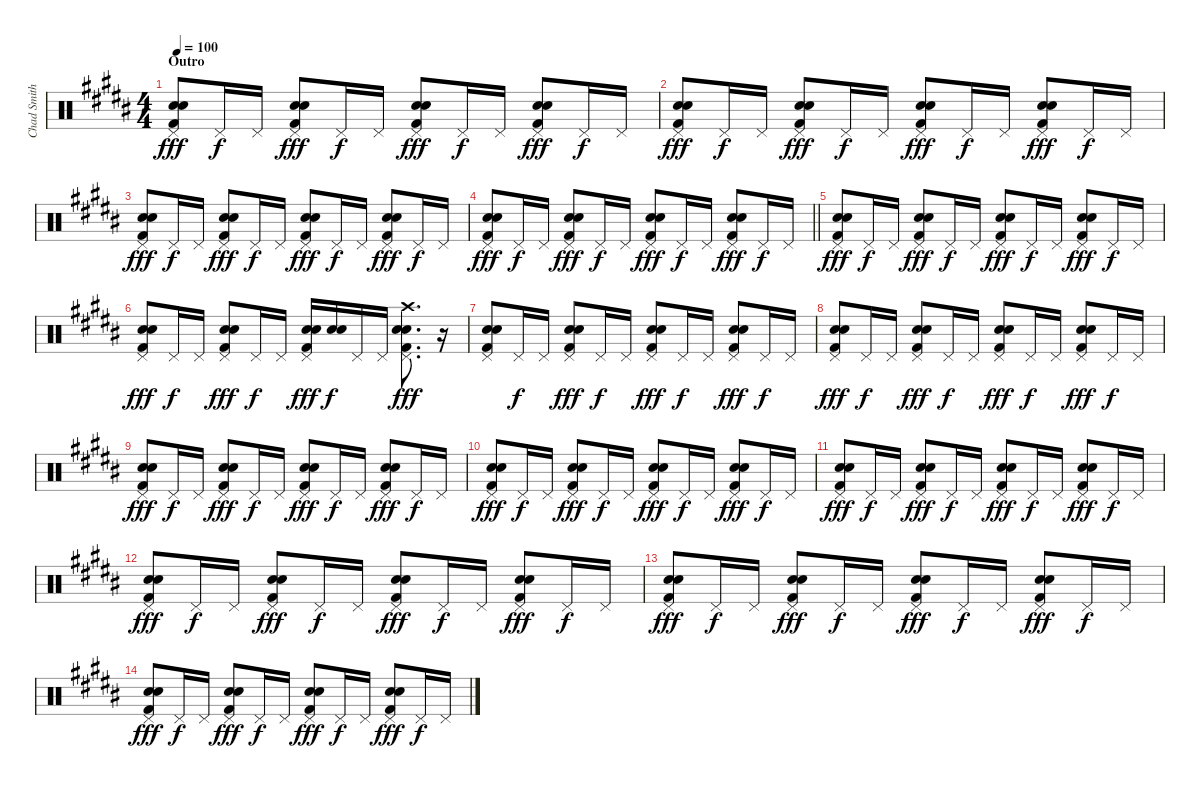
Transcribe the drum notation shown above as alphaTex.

\track ("Chad Smith (Drums)" "Chad Smith") {instrument percussion}
\staff {score}
\articulation defaults
\ts (4 4)
\section ("" "Outro")
\tempo 100
\clef neutral
\ks b
("Pedal Hi-Hat (hit)" "Snare (hit) 2" "Electric Snare (hit)" "Kick (hit) 2").8{dy fff} "Pedal Hi-Hat (hit)".16{dy f} "Pedal Hi-Hat (hit)".16 ("Pedal Hi-Hat (hit)" "Snare (hit) 2" "Electric Snare (hit)" "Kick (hit) 2").8{dy fff} "Pedal Hi-Hat (hit)".16{dy f} "Pedal Hi-Hat (hit)".16 ("Pedal Hi-Hat (hit)" "Snare (hit) 2" "Electric Snare (hit)" "Kick (hit) 2").8{dy fff} "Pedal Hi-Hat (hit)".16{dy f} "Pedal Hi-Hat (hit)".16 ("Pedal Hi-Hat (hit)" "Snare (hit) 2" "Electric Snare (hit)" "Kick (hit) 2").8{dy fff} "Pedal Hi-Hat (hit)".16{dy f} "Pedal Hi-Hat (hit)".16 |
("Pedal Hi-Hat (hit)" "Snare (hit) 2" "Electric Snare (hit)" "Kick (hit) 2").8{dy fff} "Pedal Hi-Hat (hit)".16{dy f} "Pedal Hi-Hat (hit)".16 ("Pedal Hi-Hat (hit)" "Snare (hit) 2" "Electric Snare (hit)" "Kick (hit) 2").8{dy fff} "Pedal Hi-Hat (hit)".16{dy f} "Pedal Hi-Hat (hit)".16 ("Pedal Hi-Hat (hit)" "Snare (hit) 2" "Electric Snare (hit)" "Kick (hit) 2").8{dy fff} "Pedal Hi-Hat (hit)".16{dy f} "Pedal Hi-Hat (hit)".16 ("Pedal Hi-Hat (hit)" "Snare (hit) 2" "Electric Snare (hit)" "Kick (hit) 2").8{dy fff} "Pedal Hi-Hat (hit)".16{dy f} "Pedal Hi-Hat (hit)".16 |
("Pedal Hi-Hat (hit)" "Snare (hit) 2" "Electric Snare (hit)" "Kick (hit) 2").8{dy fff} "Pedal Hi-Hat (hit)".16{dy f} "Pedal Hi-Hat (hit)".16 ("Pedal Hi-Hat (hit)" "Snare (hit) 2" "Electric Snare (hit)" "Kick (hit) 2").8{dy fff} "Pedal Hi-Hat (hit)".16{dy f} "Pedal Hi-Hat (hit)".16 ("Pedal Hi-Hat (hit)" "Snare (hit) 2" "Electric Snare (hit)" "Kick (hit) 2").8{dy fff} "Pedal Hi-Hat (hit)".16{dy f} "Pedal Hi-Hat (hit)".16 ("Pedal Hi-Hat (hit)" "Snare (hit) 2" "Electric Snare (hit)" "Kick (hit) 2").8{dy fff} "Pedal Hi-Hat (hit)".16{dy f} "Pedal Hi-Hat (hit)".16 |
\barLineRight lightlight
("Pedal Hi-Hat (hit)" "Snare (hit) 2" "Electric Snare (hit)" "Kick (hit) 2").8{dy fff} "Pedal Hi-Hat (hit)".16{dy f} "Pedal Hi-Hat (hit)".16 ("Pedal Hi-Hat (hit)" "Snare (hit) 2" "Electric Snare (hit)" "Kick (hit) 2").8{dy fff} "Pedal Hi-Hat (hit)".16{dy f} "Pedal Hi-Hat (hit)".16 ("Pedal Hi-Hat (hit)" "Snare (hit) 2" "Electric Snare (hit)" "Kick (hit) 2").8{dy fff} "Pedal Hi-Hat (hit)".16{dy f} "Pedal Hi-Hat (hit)".16 ("Pedal Hi-Hat (hit)" "Snare (hit) 2" "Electric Snare (hit)" "Kick (hit) 2").8{dy fff} "Pedal Hi-Hat (hit)".16{dy f} "Pedal Hi-Hat (hit)".16 |
("Pedal Hi-Hat (hit)" "Snare (hit) 2" "Electric Snare (hit)" "Kick (hit) 2").8{dy fff} "Pedal Hi-Hat (hit)".16{dy f} "Pedal Hi-Hat (hit)".16 ("Pedal Hi-Hat (hit)" "Snare (hit) 2" "Electric Snare (hit)" "Kick (hit) 2").8{dy fff} "Pedal Hi-Hat (hit)".16{dy f} "Pedal Hi-Hat (hit)".16 ("Pedal Hi-Hat (hit)" "Snare (hit) 2" "Electric Snare (hit)" "Kick (hit) 2").8{dy fff} "Pedal Hi-Hat (hit)".16{dy f} "Pedal Hi-Hat (hit)".16 ("Pedal Hi-Hat (hit)" "Snare (hit) 2" "Electric Snare (hit)" "Kick (hit) 2").8{dy fff} "Pedal Hi-Hat (hit)".16{dy f} "Pedal Hi-Hat (hit)".16 |
("Pedal Hi-Hat (hit)" "Snare (hit) 2" "Electric Snare (hit)" "Kick (hit) 2").8{dy fff} "Pedal Hi-Hat (hit)".16{dy f} "Pedal Hi-Hat (hit)".16 ("Pedal Hi-Hat (hit)" "Snare (hit) 2" "Electric Snare (hit)" "Kick (hit) 2").8{dy fff} "Pedal Hi-Hat (hit)".16{dy f} "Pedal Hi-Hat (hit)".16 ("Pedal Hi-Hat (hit)" "Snare (hit) 2" "Electric Snare (hit)" "Kick (hit) 2").16{dy fff} ("Snare (hit) 2" "Electric Snare (hit)").16{dy f} "Pedal Hi-Hat (hit)".16 "Pedal Hi-Hat (hit)".16 ("Pedal Hi-Hat (hit)" "Snare (hit) 2" "Electric Snare (hit)" "Crash high (hit)" "Kick (hit) 2").8{d dy fff} r.16 |
("Pedal Hi-Hat (hit)" "Snare (hit) 2" "Electric Snare (hit)" "Kick (hit) 2").8 "Pedal Hi-Hat (hit)".16{dy f} "Pedal Hi-Hat (hit)".16 ("Pedal Hi-Hat (hit)" "Snare (hit) 2" "Electric Snare (hit)" "Kick (hit) 2").8{dy fff} "Pedal Hi-Hat (hit)".16{dy f} "Pedal Hi-Hat (hit)".16 ("Pedal Hi-Hat (hit)" "Snare (hit) 2" "Electric Snare (hit)" "Kick (hit) 2").8{dy fff} "Pedal Hi-Hat (hit)".16{dy f} "Pedal Hi-Hat (hit)".16 ("Pedal Hi-Hat (hit)" "Snare (hit) 2" "Electric Snare (hit)" "Kick (hit) 2").8{dy fff} "Pedal Hi-Hat (hit)".16{dy f} "Pedal Hi-Hat (hit)".16 |
("Pedal Hi-Hat (hit)" "Snare (hit) 2" "Electric Snare (hit)" "Kick (hit) 2").8{dy fff} "Pedal Hi-Hat (hit)".16{dy f} "Pedal Hi-Hat (hit)".16 ("Pedal Hi-Hat (hit)" "Snare (hit) 2" "Electric Snare (hit)" "Kick (hit) 2").8{dy fff} "Pedal Hi-Hat (hit)".16{dy f} "Pedal Hi-Hat (hit)".16 ("Pedal Hi-Hat (hit)" "Snare (hit) 2" "Electric Snare (hit)" "Kick (hit) 2").8{dy fff} "Pedal Hi-Hat (hit)".16{dy f} "Pedal Hi-Hat (hit)".16 ("Pedal Hi-Hat (hit)" "Snare (hit) 2" "Electric Snare (hit)" "Kick (hit) 2").8{dy fff} "Pedal Hi-Hat (hit)".16{dy f} "Pedal Hi-Hat (hit)".16 |
("Pedal Hi-Hat (hit)" "Snare (hit) 2" "Electric Snare (hit)" "Kick (hit) 2").8{dy fff} "Pedal Hi-Hat (hit)".16{dy f} "Pedal Hi-Hat (hit)".16 ("Pedal Hi-Hat (hit)" "Snare (hit) 2" "Electric Snare (hit)" "Kick (hit) 2").8{dy fff} "Pedal Hi-Hat (hit)".16{dy f} "Pedal Hi-Hat (hit)".16 ("Pedal Hi-Hat (hit)" "Snare (hit) 2" "Electric Snare (hit)" "Kick (hit) 2").8{dy fff} "Pedal Hi-Hat (hit)".16{dy f} "Pedal Hi-Hat (hit)".16 ("Pedal Hi-Hat (hit)" "Snare (hit) 2" "Electric Snare (hit)" "Kick (hit) 2").8{dy fff} "Pedal Hi-Hat (hit)".16{dy f} "Pedal Hi-Hat (hit)".16 |
("Pedal Hi-Hat (hit)" "Snare (hit) 2" "Electric Snare (hit)" "Kick (hit) 2").8{dy fff} "Pedal Hi-Hat (hit)".16{dy f} "Pedal Hi-Hat (hit)".16 ("Pedal Hi-Hat (hit)" "Snare (hit) 2" "Electric Snare (hit)" "Kick (hit) 2").8{dy fff} "Pedal Hi-Hat (hit)".16{dy f} "Pedal Hi-Hat (hit)".16 ("Pedal Hi-Hat (hit)" "Snare (hit) 2" "Electric Snare (hit)" "Kick (hit) 2").8{dy fff} "Pedal Hi-Hat (hit)".16{dy f} "Pedal Hi-Hat (hit)".16 ("Pedal Hi-Hat (hit)" "Snare (hit) 2" "Electric Snare (hit)" "Kick (hit) 2").8{dy fff} "Pedal Hi-Hat (hit)".16{dy f} "Pedal Hi-Hat (hit)".16 |
("Pedal Hi-Hat (hit)" "Snare (hit) 2" "Electric Snare (hit)" "Kick (hit) 2").8{dy fff} "Pedal Hi-Hat (hit)".16{dy f} "Pedal Hi-Hat (hit)".16 ("Pedal Hi-Hat (hit)" "Snare (hit) 2" "Electric Snare (hit)" "Kick (hit) 2").8{dy fff} "Pedal Hi-Hat (hit)".16{dy f} "Pedal Hi-Hat (hit)".16 ("Pedal Hi-Hat (hit)" "Snare (hit) 2" "Electric Snare (hit)" "Kick (hit) 2").8{dy fff} "Pedal Hi-Hat (hit)".16{dy f} "Pedal Hi-Hat (hit)".16 ("Pedal Hi-Hat (hit)" "Snare (hit) 2" "Electric Snare (hit)" "Kick (hit) 2").8{dy fff} "Pedal Hi-Hat (hit)".16{dy f} "Pedal Hi-Hat (hit)".16 |
("Pedal Hi-Hat (hit)" "Snare (hit) 2" "Electric Snare (hit)" "Kick (hit) 2").8{dy fff} "Pedal Hi-Hat (hit)".16{dy f} "Pedal Hi-Hat (hit)".16 ("Pedal Hi-Hat (hit)" "Snare (hit) 2" "Electric Snare (hit)" "Kick (hit) 2").8{dy fff} "Pedal Hi-Hat (hit)".16{dy f} "Pedal Hi-Hat (hit)".16 ("Pedal Hi-Hat (hit)" "Snare (hit) 2" "Electric Snare (hit)" "Kick (hit) 2").8{dy fff} "Pedal Hi-Hat (hit)".16{dy f} "Pedal Hi-Hat (hit)".16 ("Pedal Hi-Hat (hit)" "Snare (hit) 2" "Electric Snare (hit)" "Kick (hit) 2").8{dy fff} "Pedal Hi-Hat (hit)".16{dy f} "Pedal Hi-Hat (hit)".16 |
("Pedal Hi-Hat (hit)" "Snare (hit) 2" "Electric Snare (hit)" "Kick (hit) 2").8{dy fff} "Pedal Hi-Hat (hit)".16{dy f} "Pedal Hi-Hat (hit)".16 ("Pedal Hi-Hat (hit)" "Snare (hit) 2" "Electric Snare (hit)" "Kick (hit) 2").8{dy fff} "Pedal Hi-Hat (hit)".16{dy f} "Pedal Hi-Hat (hit)".16 ("Pedal Hi-Hat (hit)" "Snare (hit) 2" "Electric Snare (hit)" "Kick (hit) 2").8{dy fff} "Pedal Hi-Hat (hit)".16{dy f} "Pedal Hi-Hat (hit)".16 ("Pedal Hi-Hat (hit)" "Snare (hit) 2" "Electric Snare (hit)" "Kick (hit) 2").8{dy fff} "Pedal Hi-Hat (hit)".16{dy f} "Pedal Hi-Hat (hit)".16 |
("Pedal Hi-Hat (hit)" "Snare (hit) 2" "Electric Snare (hit)" "Kick (hit) 2").8{dy fff} "Pedal Hi-Hat (hit)".16{dy f} "Pedal Hi-Hat (hit)".16 ("Pedal Hi-Hat (hit)" "Snare (hit) 2" "Electric Snare (hit)" "Kick (hit) 2").8{dy fff} "Pedal Hi-Hat (hit)".16{dy f} "Pedal Hi-Hat (hit)".16 ("Pedal Hi-Hat (hit)" "Snare (hit) 2" "Electric Snare (hit)" "Kick (hit) 2").8{dy fff} "Pedal Hi-Hat (hit)".16{dy f} "Pedal Hi-Hat (hit)".16 ("Pedal Hi-Hat (hit)" "Snare (hit) 2" "Electric Snare (hit)" "Kick (hit) 2").8{dy fff} "Pedal Hi-Hat (hit)".16{dy f} "Pedal Hi-Hat (hit)".16
